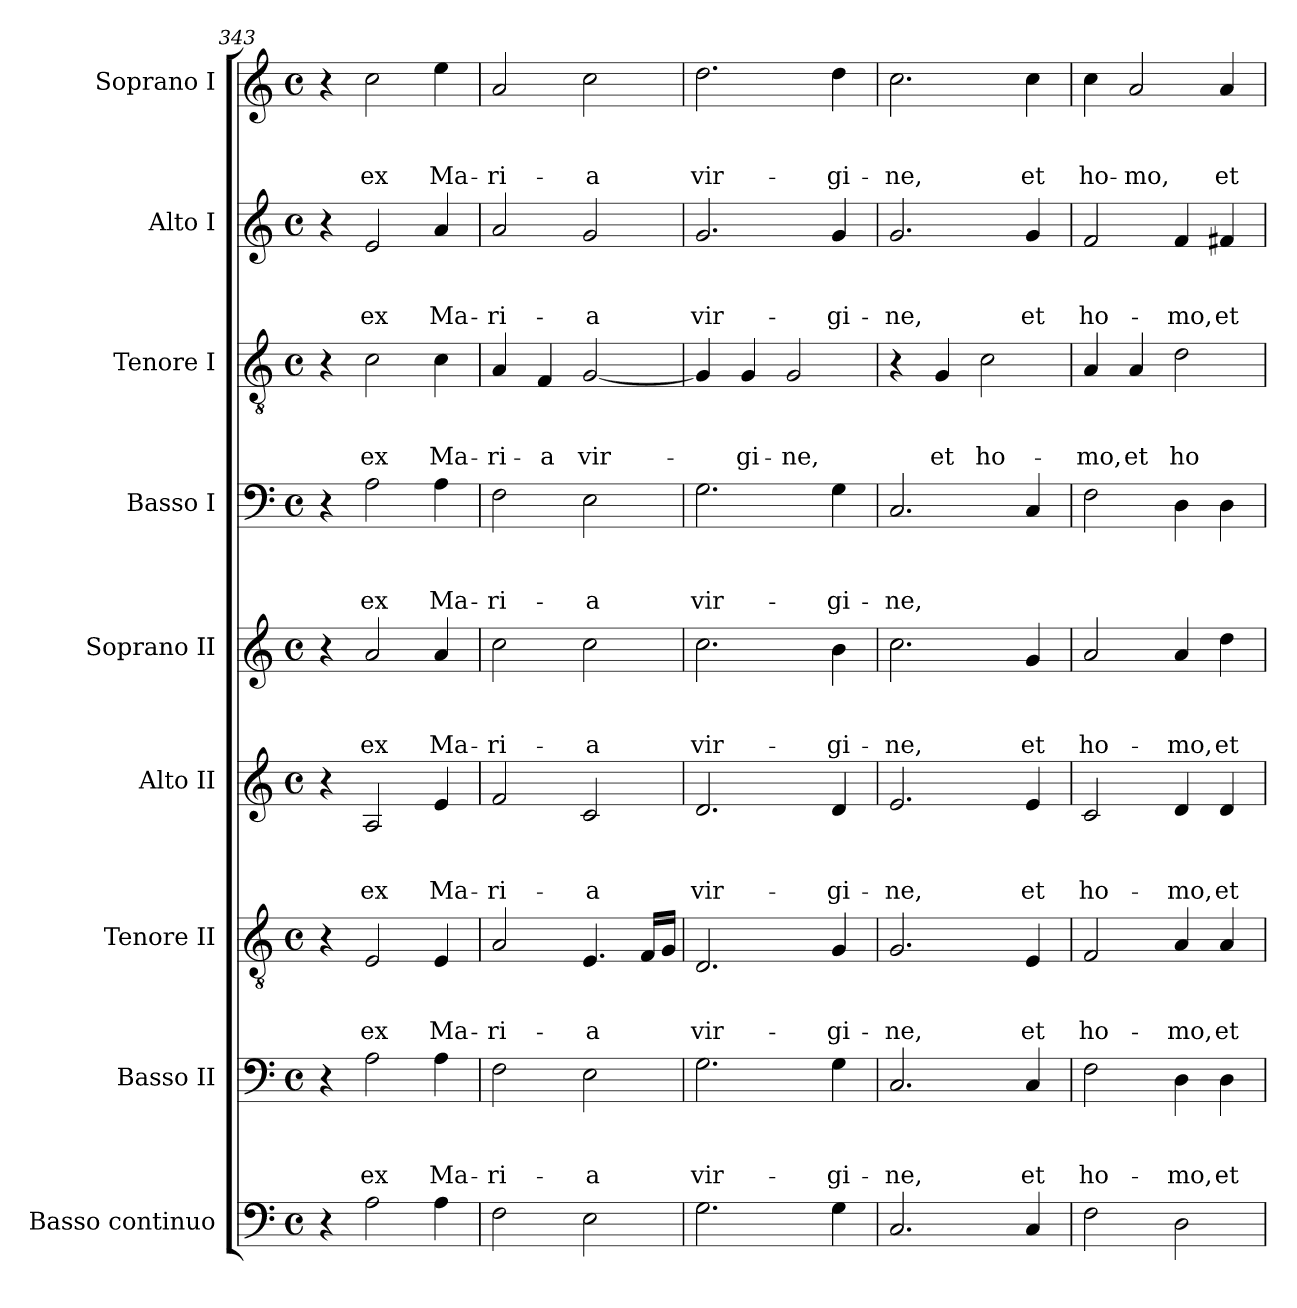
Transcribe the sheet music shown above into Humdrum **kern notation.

**kern	**kern	**text	**text	**text	**kern	**text	**text	**text	**kern	**text	**text	**text	**kern	**text	**text	**text	**kern	**text	**text	**text	**kern	**text	**text	**text	**kern	**text	**text	**text	**kern	**text	**text	**text
*part9	*part8	*part8	*part8	*part8	*part7	*part7	*part7	*part7	*part6	*part6	*part6	*part6	*part5	*part5	*part5	*part5	*part4	*part4	*part4	*part4	*part3	*part3	*part3	*part3	*part2	*part2	*part2	*part2	*part1	*part1	*part1	*part1
*staff9	*staff8	*staff8	*staff8	*staff8	*staff7	*staff7	*staff7	*staff7	*staff6	*staff6	*staff6	*staff6	*staff5	*staff5	*staff5	*staff5	*staff4	*staff4	*staff4	*staff4	*staff3	*staff3	*staff3	*staff3	*staff2	*staff2	*staff2	*staff2	*staff1	*staff1	*staff1	*staff1
*I"Basso continuo	*I"Basso II	*	*	*	*I"Tenore II	*	*	*	*I"Alto II	*	*	*	*I"Soprano II	*	*	*	*I"Basso I	*	*	*	*I"Tenore I	*	*	*	*I"Alto I	*	*	*	*I"Soprano I	*	*	*
*I'BC	*I'B 2	*	*	*	*I'T 2	*	*	*	*I'A 2	*	*	*	*I'S 2	*	*	*	*I'B 1	*	*	*	*I'T 1	*	*	*	*I'A 1	*	*	*	*I'S 1	*	*	*
!!LO:PB:g=z
*clefF4	*clefF4	*	*	*	*clefGv2	*	*	*	*clefG2	*	*	*	*clefG2	*	*	*	*clefF4	*	*	*	*clefGv2	*	*	*	*clefG2	*	*	*	*clefG2	*	*	*
*k[]	*k[]	*	*	*	*k[]	*	*	*	*k[]	*	*	*	*k[]	*	*	*	*k[]	*	*	*	*k[]	*	*	*	*k[]	*	*	*	*k[]	*	*	*
*C:	*C:	*	*	*	*C:	*	*	*	*C:	*	*	*	*C:	*	*	*	*C:	*	*	*	*C:	*	*	*	*C:	*	*	*	*C:	*	*	*
*M4/4	*M4/4	*	*	*	*M4/4	*	*	*	*M4/4	*	*	*	*M4/4	*	*	*	*M4/4	*	*	*	*M4/4	*	*	*	*M4/4	*	*	*	*M4/4	*	*	*
*met(c)	*met(c)	*	*	*	*met(c)	*	*	*	*met(c)	*	*	*	*met(c)	*	*	*	*met(c)	*	*	*	*met(c)	*	*	*	*met(c)	*	*	*	*met(c)	*	*	*
=343	=343	=343	=343	=343	=343	=343	=343	=343	=343	=343	=343	=343	=343	=343	=343	=343	=343	=343	=343	=343	=343	=343	=343	=343	=343	=343	=343	=343	=343	=343	=343	=343
4r	4r	.	.	.	4r	.	.	.	4r	.	.	.	4r	.	.	.	4r	.	.	.	4r	.	.	.	4r	.	.	.	4r	.	.	.
!	!	!	!	!LO:LY:b	!	!	!	!LO:LY:b	!	!	!	!LO:LY:b	!	!	!	!LO:LY:b	!	!	!	!LO:LY:b	!	!	!	!LO:LY:b	!	!	!	!LO:LY:b	!	!	!	!LO:LY:b
2A\	2A\	.	.	ex	2E/	.	.	ex	2A/	.	.	ex	2a/	.	.	ex	2A\	.	.	ex	2c\	.	.	ex	2e/	.	.	ex	2cc\	.	.	ex
!	!	!	!	!LO:LY:b	!	!	!	!LO:LY:b	!	!	!	!LO:LY:b	!	!	!	!LO:LY:b	!	!	!	!LO:LY:b	!	!	!	!LO:LY:b	!	!	!	!LO:LY:b	!	!	!	!LO:LY:b
4A\	4A\	.	.	Ma-	4E/	.	.	Ma-	4e/	.	.	Ma-	4a/	.	.	Ma-	4A\	.	.	Ma-	4c\	.	.	Ma-	4a/	.	.	Ma-	4ee\	.	.	Ma-
=344	=344	=344	=344	=344	=344	=344	=344	=344	=344	=344	=344	=344	=344	=344	=344	=344	=344	=344	=344	=344	=344	=344	=344	=344	=344	=344	=344	=344	=344	=344	=344	=344
!	!	!	!	!LO:LY:b	!	!	!	!LO:LY:b	!	!	!	!LO:LY:b	!	!	!	!LO:LY:b	!	!	!	!LO:LY:b	!	!	!	!LO:LY:b	!	!	!	!LO:LY:b	!	!	!	!LO:LY:b
2F\	2F\	.	.	-ri-	2A/	.	.	-ri-	2f/	.	.	-ri-	2cc\	.	.	-ri-	2F\	.	.	-ri-	4A/	.	.	-ri-	2a/	.	.	-ri-	2a/	.	.	-ri-
!	!	!	!	!	!	!	!	!	!	!	!	!	!	!	!	!	!	!	!	!	!	!	!	!LO:LY:b	!	!	!	!	!	!	!	!
.	.	.	.	.	.	.	.	.	.	.	.	.	.	.	.	.	.	.	.	.	4F/	.	.	-a	.	.	.	.	.	.	.	.
!	!	!	!	!LO:LY:b	!	!	!	!LO:LY:b	!	!	!	!LO:LY:b	!	!	!	!LO:LY:b	!	!	!	!LO:LY:b	!	!	!	!LO:LY:b	!	!	!	!LO:LY:b	!	!	!	!LO:LY:b
2E\	2E\	.	.	-a	4.E/	.	.	-a	2c/	.	.	-a	2cc\	.	.	-a	2E\	.	.	-a	[2G/	.	.	vir-	2g/	.	.	-a	2cc\	.	.	-a
.	.	.	.	.	16F/LL	.	.	.	.	.	.	.	.	.	.	.	.	.	.	.	.	.	.	.	.	.	.	.	.	.	.	.
.	.	.	.	.	16G/JJ	.	.	.	.	.	.	.	.	.	.	.	.	.	.	.	.	.	.	.	.	.	.	.	.	.	.	.
=345	=345	=345	=345	=345	=345	=345	=345	=345	=345	=345	=345	=345	=345	=345	=345	=345	=345	=345	=345	=345	=345	=345	=345	=345	=345	=345	=345	=345	=345	=345	=345	=345
!	!	!	!	!LO:LY:b	!	!	!	!LO:LY:b	!	!	!	!LO:LY:b	!	!	!	!LO:LY:b	!	!	!	!LO:LY:b	!	!	!	!	!	!	!	!LO:LY:b	!	!	!	!LO:LY:b
2.G\	2.G\	.	.	vir-	2.D/	.	.	vir-	2.d/	.	.	vir-	2.cc\	.	.	vir-	2.G\	.	.	vir-	4G/]	.	.	.	2.g/	.	.	vir-	2.dd\	.	.	vir-
!	!	!	!	!	!	!	!	!	!	!	!	!	!	!	!	!	!	!	!	!	!	!	!	!LO:LY:b	!	!	!	!	!	!	!	!
.	.	.	.	.	.	.	.	.	.	.	.	.	.	.	.	.	.	.	.	.	4G/	.	.	-gi-	.	.	.	.	.	.	.	.
!	!	!	!	!	!	!	!	!	!	!	!	!	!	!	!	!	!	!	!	!	!	!	!	!LO:LY:b	!	!	!	!	!	!	!	!
.	.	.	.	.	.	.	.	.	.	.	.	.	.	.	.	.	.	.	.	.	2G/	.	.	-ne,	.	.	.	.	.	.	.	.
!	!	!	!	!LO:LY:b	!	!	!	!LO:LY:b	!	!	!	!LO:LY:b	!	!	!	!LO:LY:b	!	!	!	!LO:LY:b	!	!	!	!	!	!	!	!LO:LY:b	!	!	!	!LO:LY:b
4G\	4G\	.	.	-gi-	4G/	.	.	-gi-	4d/	.	.	-gi-	4b\	.	.	-gi-	4G\	.	.	-gi-	.	.	.	.	4g/	.	.	-gi-	4dd\	.	.	-gi-
=346	=346	=346	=346	=346	=346	=346	=346	=346	=346	=346	=346	=346	=346	=346	=346	=346	=346	=346	=346	=346	=346	=346	=346	=346	=346	=346	=346	=346	=346	=346	=346	=346
!	!	!	!	!LO:LY:b	!	!	!	!LO:LY:b	!	!	!	!LO:LY:b	!	!	!	!LO:LY:b	!	!	!	!LO:LY:b	!	!	!	!	!	!	!	!LO:LY:b	!	!	!	!LO:LY:b
2.C/	2.C/	.	.	-ne,	2.G/	.	.	-ne,	2.e/	.	.	-ne,	2.cc\	.	.	-ne,	2.C/	.	.	-ne,	4r	.	.	.	2.g/	.	.	-ne,	2.cc\	.	.	-ne,
!	!	!	!	!	!	!	!	!	!	!	!	!	!	!	!	!	!	!	!	!	!	!	!	!LO:LY:b	!	!	!	!	!	!	!	!
.	.	.	.	.	.	.	.	.	.	.	.	.	.	.	.	.	.	.	.	.	4G/	.	.	et	.	.	.	.	.	.	.	.
!	!	!	!	!	!	!	!	!	!	!	!	!	!	!	!	!	!	!	!	!	!	!	!	!LO:LY:b	!	!	!	!	!	!	!	!
.	.	.	.	.	.	.	.	.	.	.	.	.	.	.	.	.	.	.	.	.	2c\	.	.	ho-	.	.	.	.	.	.	.	.
!	!	!	!	!LO:LY:b	!	!	!	!LO:LY:b	!	!	!	!LO:LY:b	!	!	!	!LO:LY:b	!	!	!	!	!	!	!	!	!	!	!	!LO:LY:b	!	!	!	!LO:LY:b
4C/	4C/	.	.	et	4E/	.	.	et	4e/	.	.	et	4g/	.	.	et	4C/	.	.	.	.	.	.	.	4g/	.	.	et	4cc\	.	.	et
=347	=347	=347	=347	=347	=347	=347	=347	=347	=347	=347	=347	=347	=347	=347	=347	=347	=347	=347	=347	=347	=347	=347	=347	=347	=347	=347	=347	=347	=347	=347	=347	=347
!	!	!	!	!LO:LY:b	!	!	!	!LO:LY:b	!	!	!	!LO:LY:b	!	!	!	!LO:LY:b	!	!	!	!	!	!	!	!LO:LY:b	!	!	!	!LO:LY:b	!	!	!	!LO:LY:b
2F\	2F\	.	.	ho-	2F/	.	.	ho-	2c/	.	.	ho-	2a/	.	.	ho-	2F\	.	.	.	4A/	.	.	-mo,	2f/	.	.	ho-	4cc\	.	.	ho-
!	!	!	!	!	!	!	!	!	!	!	!	!	!	!	!	!	!	!	!	!	!	!	!	!LO:LY:b	!	!	!	!	!	!	!	!LO:LY:b
.	.	.	.	.	.	.	.	.	.	.	.	.	.	.	.	.	.	.	.	.	4A/	.	.	et	.	.	.	.	2a/	.	.	-mo,
!	!	!	!	!LO:LY:b	!	!	!	!LO:LY:b	!	!	!	!LO:LY:b	!	!	!	!LO:LY:b	!	!	!	!	!	!	!	!LO:LY:b	!	!	!	!LO:LY:b	!	!	!	!
2D\	4D\	.	.	-mo,	4A/	.	.	-mo,	4d/	.	.	-mo,	4a/	.	.	-mo,	4D\	.	.	.	2d\	.	.	ho-	4f/	.	.	-mo,	.	.	.	.
!	!	!	!	!LO:LY:b	!	!	!	!LO:LY:b	!	!	!	!LO:LY:b	!	!	!	!LO:LY:b	!	!	!	!	!	!	!	!	!	!	!	!LO:LY:b	!	!	!	!LO:LY:b
.	4D\	.	.	et	4A/	.	.	et	4d/	.	.	et	4dd\	.	.	et	4D\	.	.	.	.	.	.	.	4f#X/	.	.	et	4a/	.	.	et
=	=	=	=	=	=	=	=	=	=	=	=	=	=	=	=	=	=	=	=	=	=	=	=	=	=	=	=	=	=	=	=	=
*-	*-	*-	*-	*-	*-	*-	*-	*-	*-	*-	*-	*-	*-	*-	*-	*-	*-	*-	*-	*-	*-	*-	*-	*-	*-	*-	*-	*-	*-	*-	*-	*-
